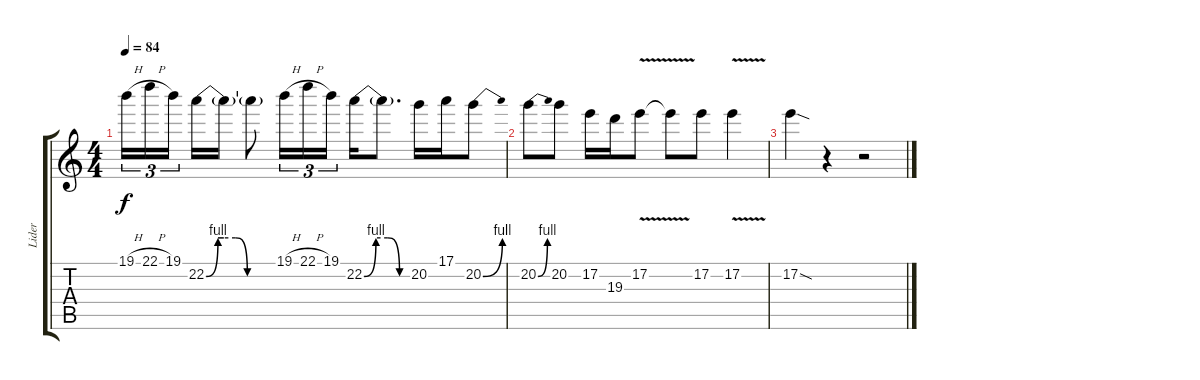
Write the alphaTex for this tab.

\track ("Lider" "Lider") {instrument distortionguitar}
\staff {score tabs}
\tuning (E4 B3 G3 D3 A2 E2) {hide}
\ts (4 4)
\tempo 84
\clef g2
\ks c
19.1{h}.16{tu (3 2) dy f} 22.1{h}.16{tu (3 2)} 19.1.16{tu (3 2) beam splitsecondary} 22.2{be (custom 0 0 10 4 15 4 25 4 35 0 45 0 60 0)}.16 22.2{t}.16 22.2{t}.8 19.1{h}.16{tu (3 2)} 22.1{h}.16{tu (3 2)} 19.1.16{tu (3 2)} 22.2{be (custom 0 0 15 4 30 4 45 0 60 0)}.16 22.2{t}.8{d} 20.2.16 17.1.16 20.2{be (bend 0 0 60 4)}.8 |
20.2{be (bend 0 0 60 4)}.8 20.2.8 17.2.16 19.3.16 17.2{v}.8 17.2{t}.8 17.2.8 17.2{v}.4 |
17.2{sod}.4 r.4 r.2
